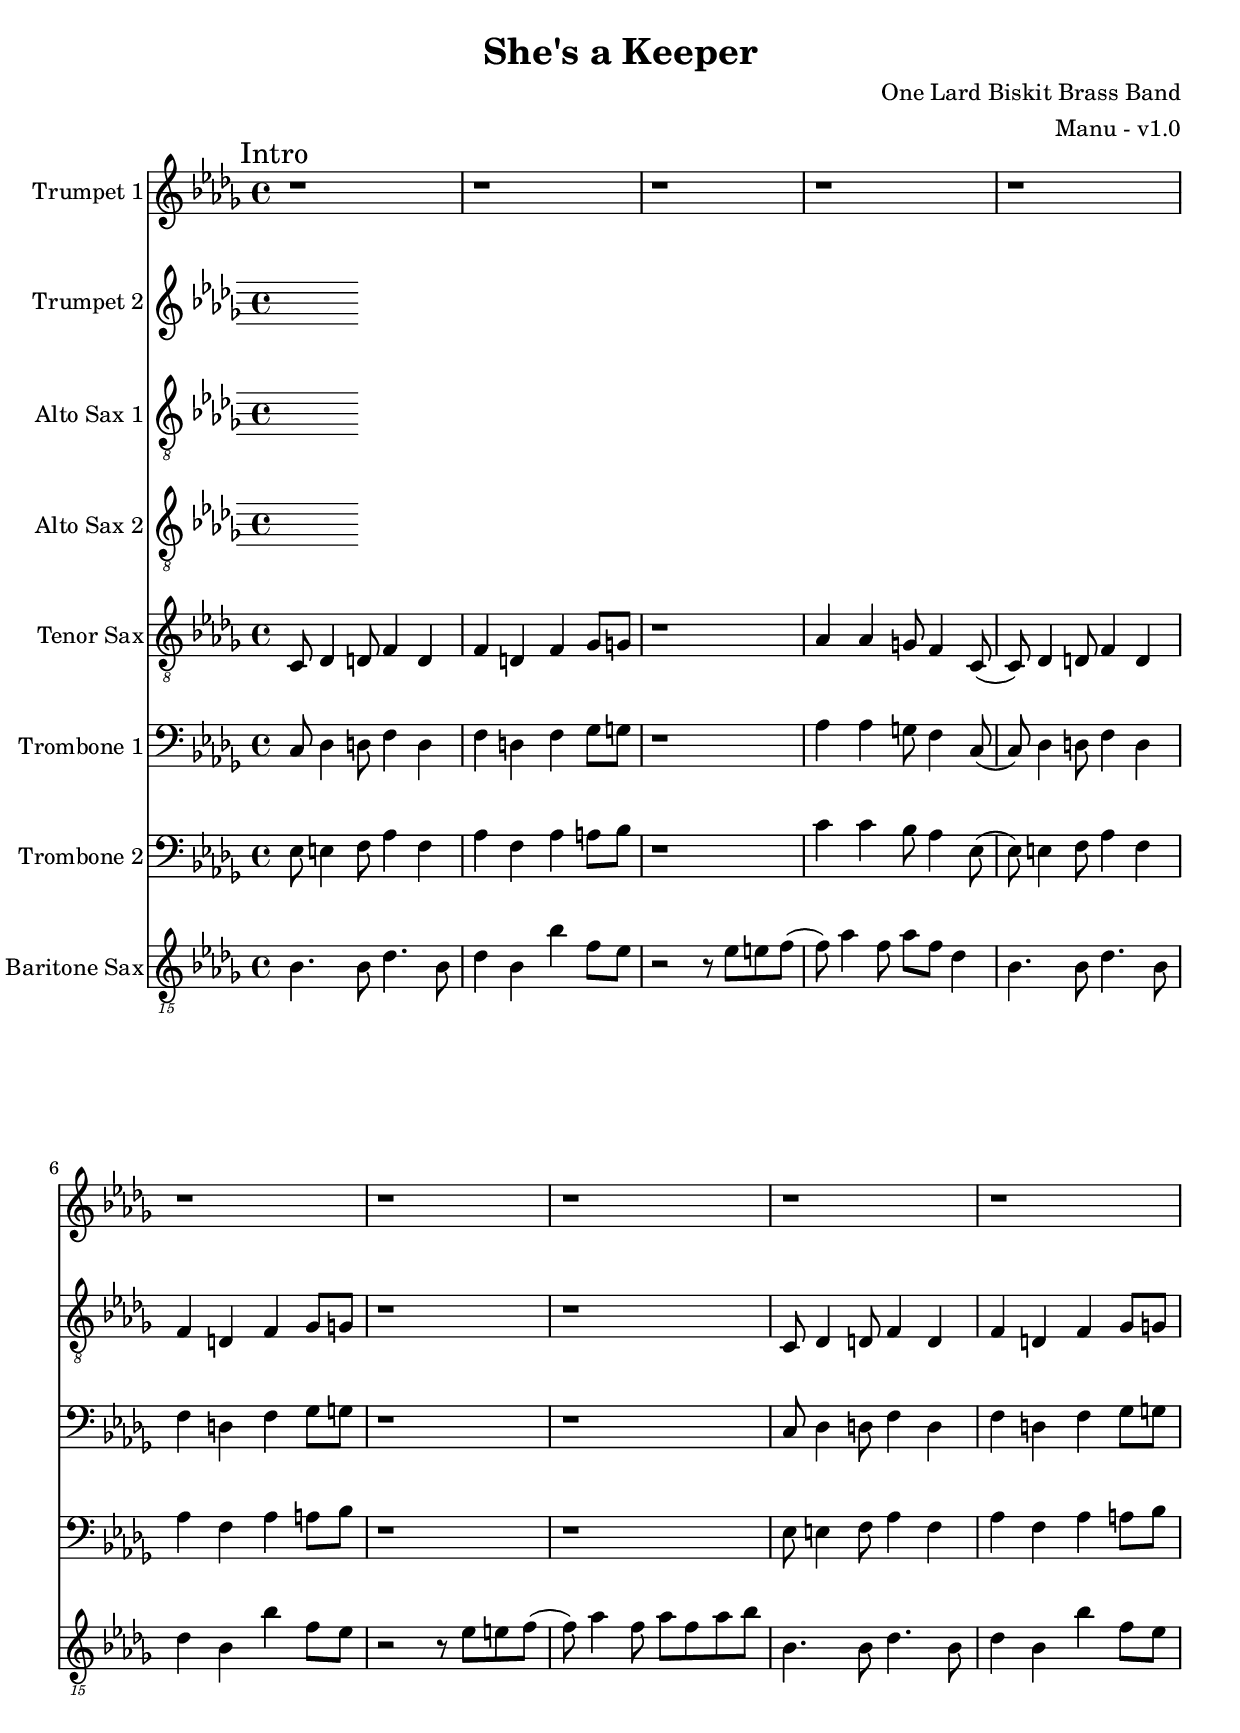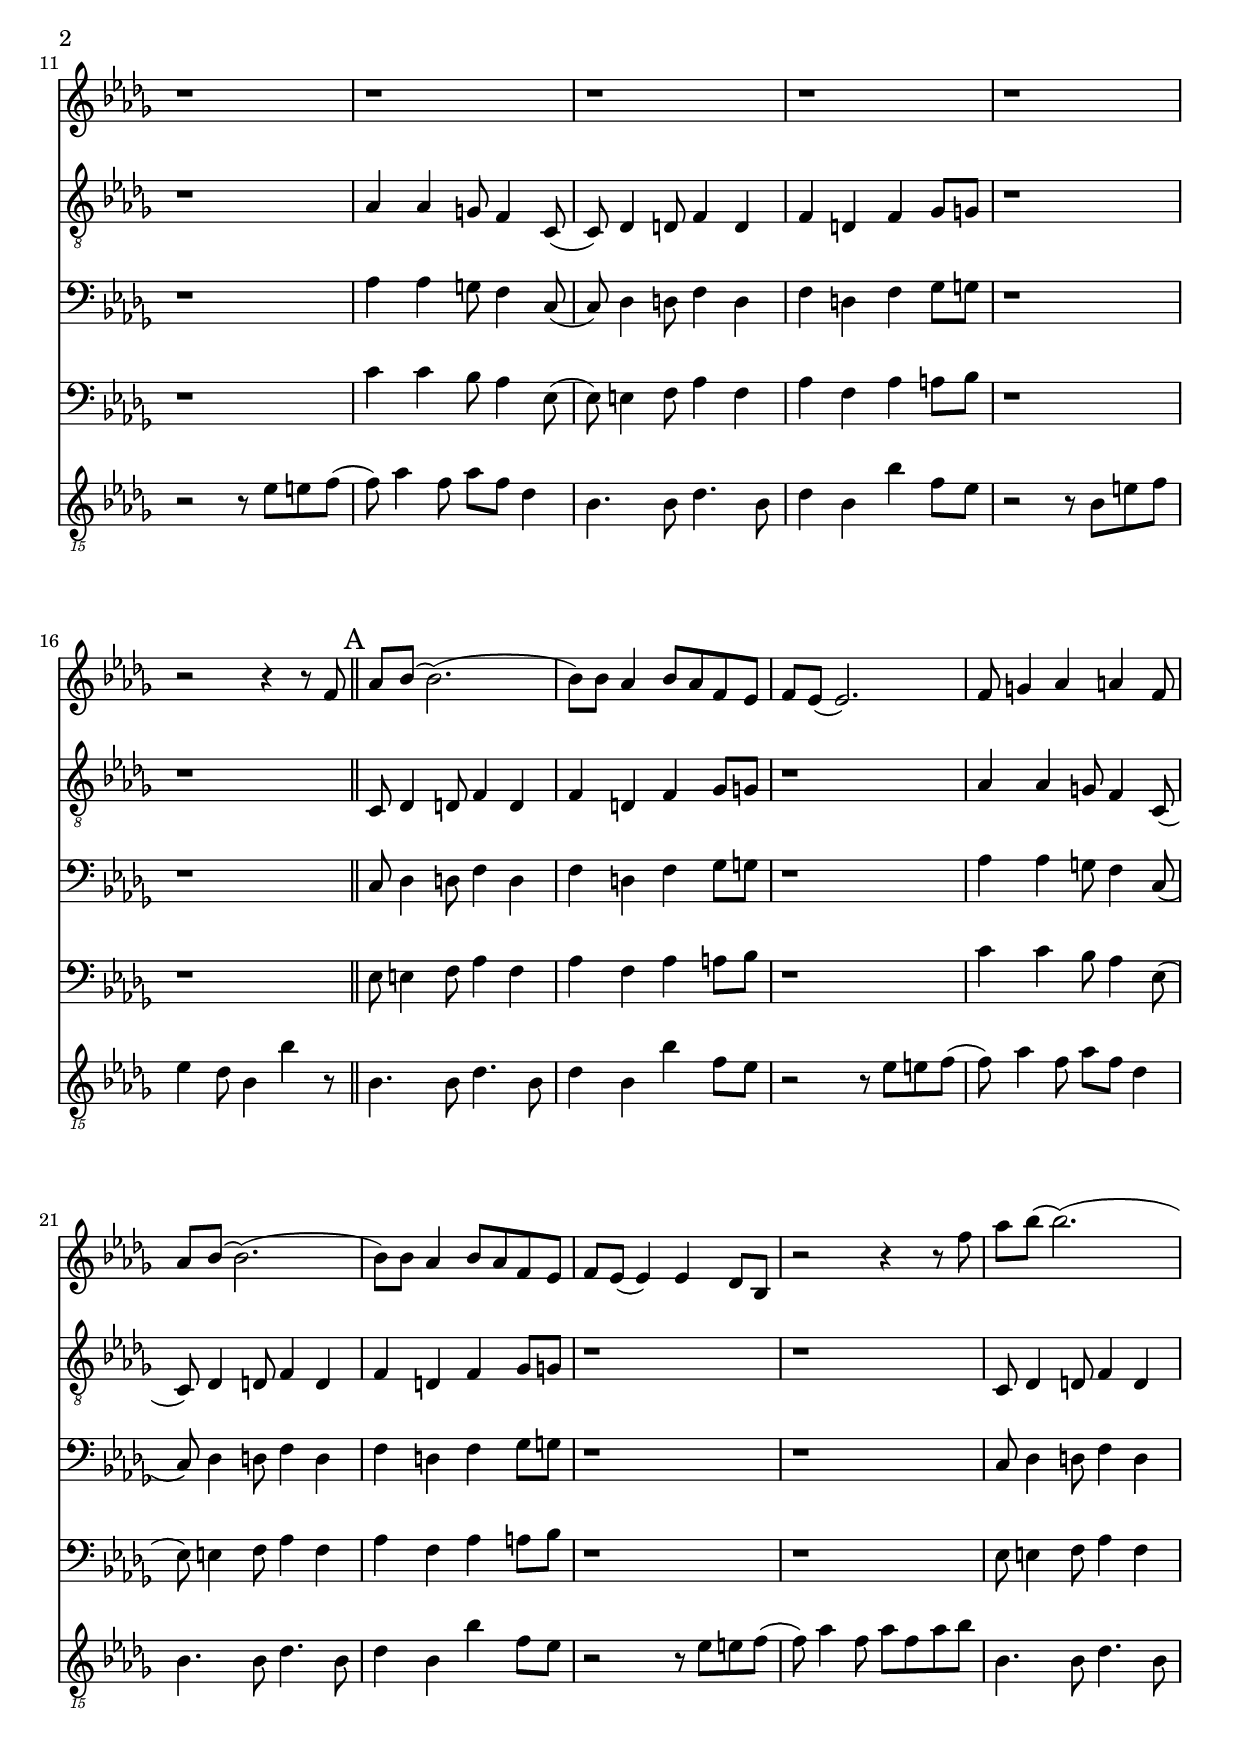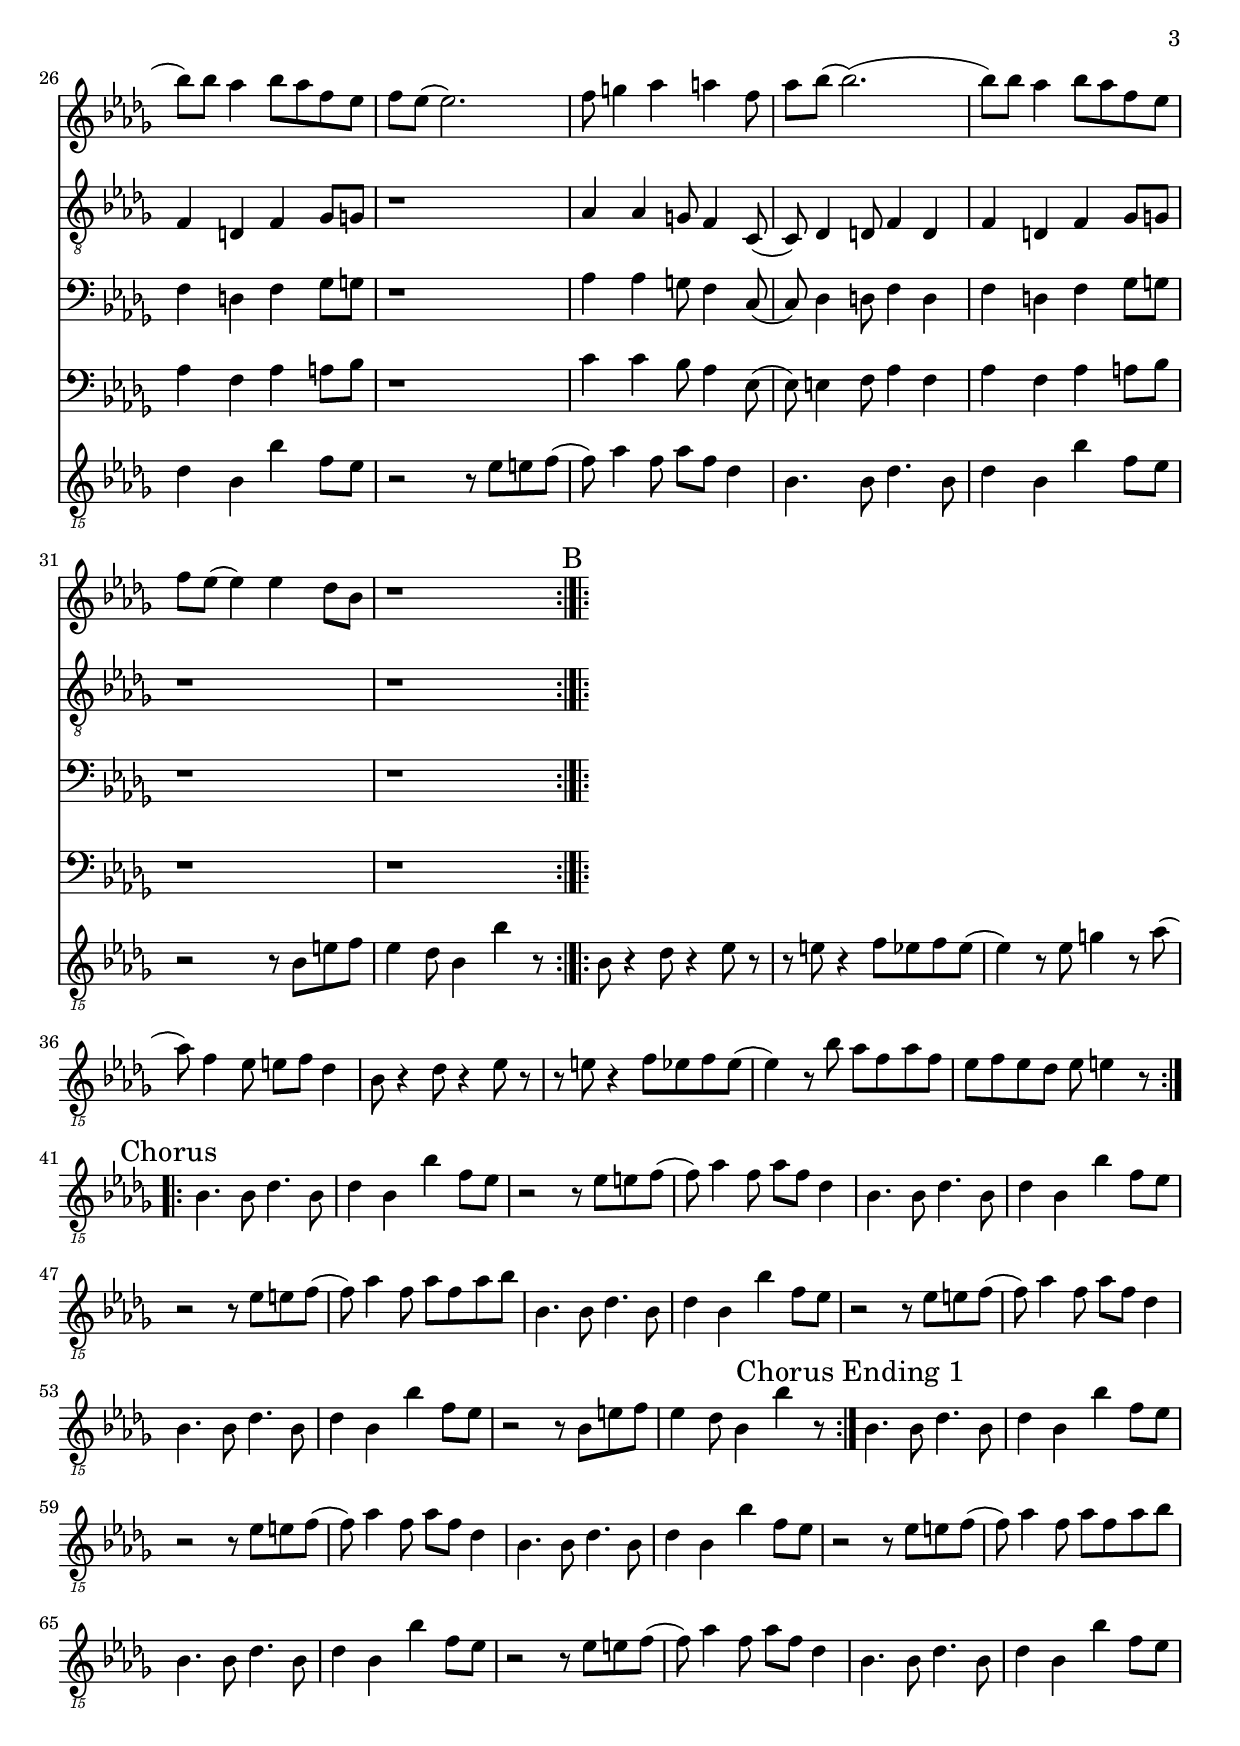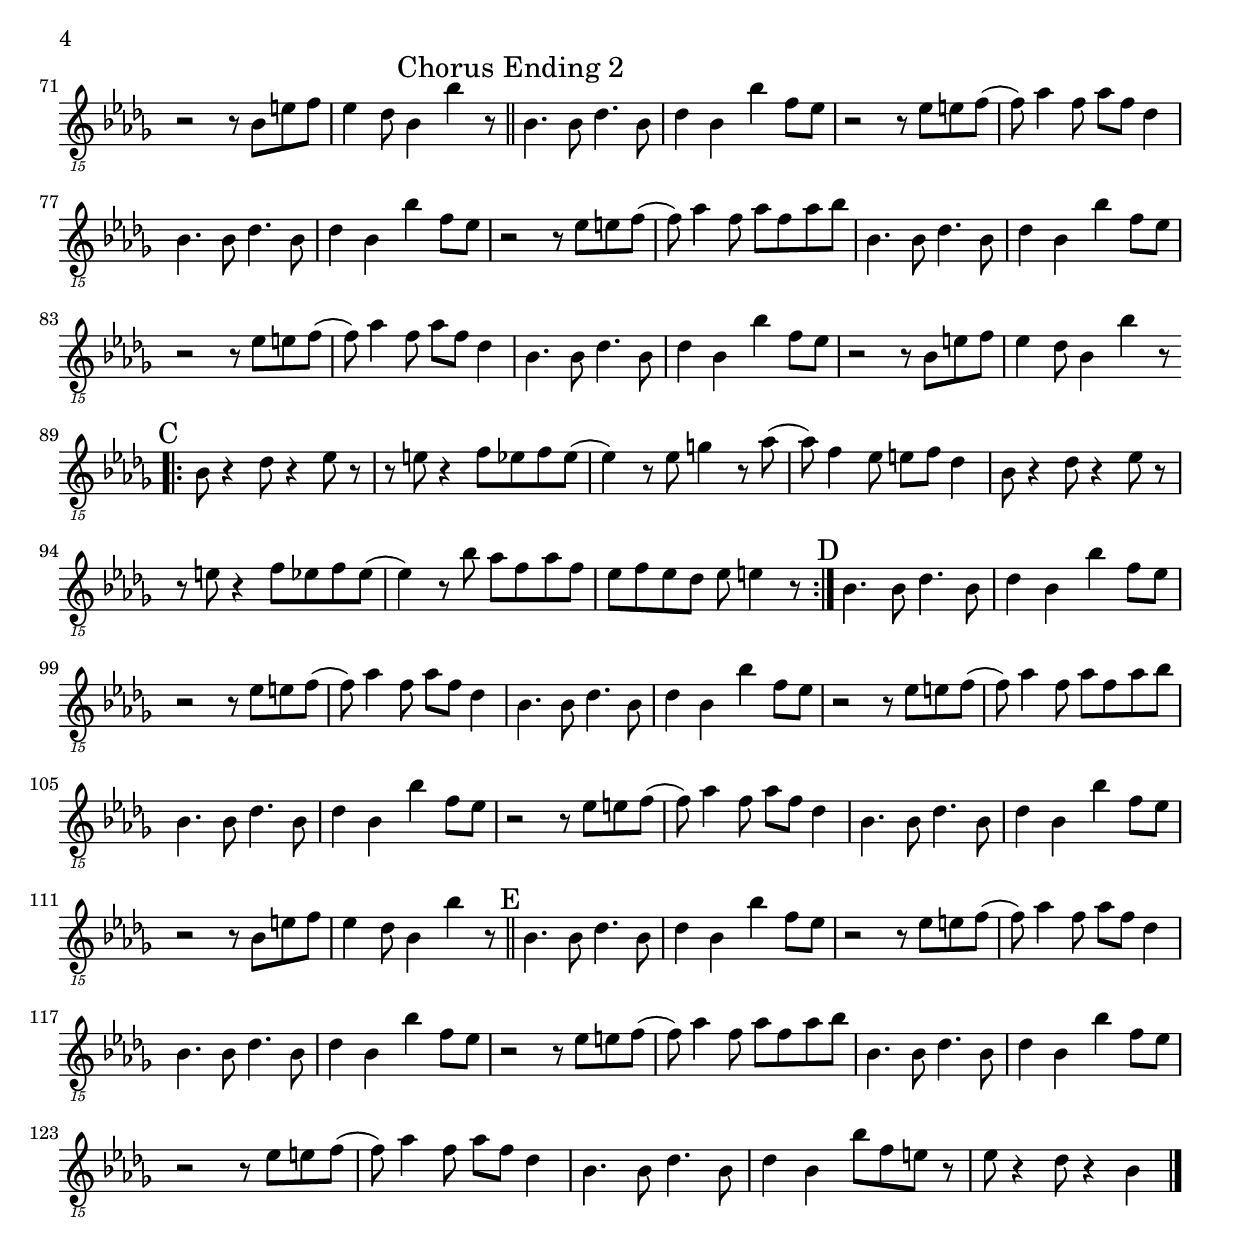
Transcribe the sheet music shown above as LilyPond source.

\version "2.18.2"

global = {
  \key bes \minor
  \time 4/4
}

trumpetBbOne = \relative c'' {
  \global

  % Intro
  \mark "Intro"
  r1 | r1 | r1 | r1 |
  r1 | r1 | r1 | r1 |
  r1 | r1 | r1 | r1 |
  r1 | r1 | r1 | r2 r4 r8 f, \bar "||"

  % A
  \mark "A"
  aes8 bes (bes2.) (| bes8) bes aes4 bes8 aes f ees | f ees8 (ees2.) | f8 g4 aes a f8 |
  aes8 bes (bes2.) (| bes8) bes aes4 bes8 aes f ees | f ees8 (ees4) ees des8 bes | r2 r4 r8 f'' |
  aes8 bes (bes2.) (| bes8) bes aes4 bes8 aes f ees | f ees8 (ees2.) | f8 g4 aes a f8 |
  aes8 bes (bes2.) (| bes8) bes aes4 bes8 aes f ees | f ees8 (ees4) ees des8 bes8 | r1 \bar "||"

}

trumpetBbTwo = \relative c'' {
  \global
}

altoSaxOne = \relative c'' {
  \global
}

altoSaxTwo = \relative c'' {
  \global
}

tenorSax = \relative c' {
  \global

  % Intro
  \mark "Intro"
  c,8 des4 d8 f4 d | f d f ges8 g | r1 | aes4 aes g8 f4 c8 (|
  c8) des4 d8 f4 d | f d f ges8 g | r1 | r1 |
  c,8 des4 d8 f4 d | f d f ges8 g | r1 | aes4 aes g8 f4 c8 (|
  c8) des4 d8 f4 d | f d f ges8 g | r1 | r1 \bar "||"

  % A
  \mark "A"
  c,8 des4 d8 f4 d | f d f ges8 g | r1 | aes4 aes g8 f4 c8 (|
  c8) des4 d8 f4 d | f d f ges8 g | r1 | r1 |
  c,8 des4 d8 f4 d | f d f ges8 g | r1 | aes4 aes g8 f4 c8 (|
  c8) des4 d8 f4 d | f d f ges8 g | r1 | r1 \bar ":|.|:"
}

tromboneOne = \relative c {
  \global

  % Intro
  \mark "Intro"
  c8 des4 d8 f4 d | f d f ges8 g | r1 | aes4 aes g8 f4 c8 (|
  c8) des4 d8 f4 d | f d f ges8 g | r1 | r1 |
  c,8 des4 d8 f4 d | f d f ges8 g | r1 | aes4 aes g8 f4 c8 (|
  c8) des4 d8 f4 d | f d f ges8 g | r1 | r1 \bar "||"

  % A
  \mark "A"
  c,8 des4 d8 f4 d | f d f ges8 g | r1 | aes4 aes g8 f4 c8 (|
  c8) des4 d8 f4 d | f d f ges8 g | r1 | r1 |
  c,8 des4 d8 f4 d | f d f ges8 g | r1 | aes4 aes g8 f4 c8 (|
  c8) des4 d8 f4 d | f d f ges8 g | r1 | r1 \bar ":|.|:"
}

tromboneTwo = \relative c {
  \global

  % Intro
  \mark "Intro"
  ees8 e4 f8 aes4 f | aes f aes a8 bes | r1 | c4 c bes8 aes4 ees8 (|
  ees8) e4 f8 aes4 f | aes f aes a8 bes | r1 | r1 |
  ees,8 e4 f8 aes4 f | aes f aes a8 bes | r1 | c4 c bes8 aes4 ees8 (|
  ees8) e4 f8 aes4 f | aes f aes a8 bes | r1 | r1 \bar "||"

  % A
  \mark "A"
  ees,8 e4 f8 aes4 f | aes f aes a8 bes | r1 | c4 c bes8 aes4 ees8 (|
  ees8) e4 f8 aes4 f | aes f aes a8 bes | r1 | r1 |
  ees,8 e4 f8 aes4 f | aes f aes a8 bes | r1 | c4 c bes8 aes4 ees8 (|
  ees8) e4 f8 aes4 f | aes f aes a8 bes | r1 | r1 | \bar ":|.|:"
}

baritoneSax = \relative c {
  \global

  % Intro
  \mark "Intro"
  bes4. bes8 des4. bes8 | des4 bes bes' f8 ees | r2 r8 ees e f (| f) aes4 f8 aes f des4 |
  bes4. bes8 des4. bes8 | des4 bes bes' f8 ees | r2 r8 ees e f (| f) aes4 f8 aes f aes8 bes |
  bes,4. bes8 des4. bes8 | des4 bes bes' f8 ees | r2 r8 ees e f (| f) aes4 f8 aes f des4 |
  bes4. bes8 des4. bes8 | des4 bes bes' f8 ees | r2 r8 bes e f | ees4 des8 bes4 bes'4 r8 \bar "||"

  % A
  \mark "A"
  bes,4. bes8 des4. bes8 | des4 bes bes' f8 ees | r2 r8 ees e f (| f) aes4 f8 aes f des4 |
  bes4. bes8 des4. bes8 | des4 bes bes' f8 ees | r2 r8 ees e f (| f) aes4 f8 aes f aes8 bes |
  bes,4. bes8 des4. bes8 | des4 bes bes' f8 ees | r2 r8 ees e f (| f) aes4 f8 aes f des4 |
  bes4. bes8 des4. bes8 | des4 bes bes' f8 ees | r2 r8 bes e f | ees4 des8 bes4 bes'4 r8 \bar ":|.|:"

  % B
  \mark "B"
  bes,8 r4 des8 r4 ees8 r8 | r8 e r4 f8 ees f ees8 (| ees4) r8 ees8 g4 r8 aes8 (| aes8) f4 ees8 e f des4 |
  bes8 r4 des8 r4 ees8 r8 | r8 e r4 f8 ees f ees8 (| ees4) r8 bes' aes f aes f ees f ees des ees e4 r8 \bar ":|.|:"

  % Chorus
  \mark "Chorus"
  bes4. bes8 des4. bes8 | des4 bes bes' f8 ees | r2 r8 ees e f (| f) aes4 f8 aes f des4 |
  bes4. bes8 des4. bes8 | des4 bes bes' f8 ees | r2 r8 ees e f (| f) aes4 f8 aes f aes8 bes |
  bes,4. bes8 des4. bes8 | des4 bes bes' f8 ees | r2 r8 ees e f (| f) aes4 f8 aes f des4 |
  bes4. bes8 des4. bes8 | des4 bes bes' f8 ees | r2 r8 bes e f | ees4 des8 bes4 bes'4 r8 \bar ":|."

  % Chorus ending 1
  \mark "Chorus Ending 1"
  bes,4. bes8 des4. bes8 | des4 bes bes' f8 ees | r2 r8 ees e f (| f) aes4 f8 aes f des4 |
  bes4. bes8 des4. bes8 | des4 bes bes' f8 ees | r2 r8 ees e f (| f) aes4 f8 aes f aes8 bes |
  bes,4. bes8 des4. bes8 | des4 bes bes' f8 ees | r2 r8 ees e f (| f) aes4 f8 aes f des4 |
  bes4. bes8 des4. bes8 | des4 bes bes' f8 ees | r2 r8 bes e f | ees4 des8 bes4 bes'4 r8 \bar "||"

  % Chorus ending 2
  \mark "Chorus Ending 2"
  bes,4. bes8 des4. bes8 | des4 bes bes' f8 ees | r2 r8 ees e f (| f) aes4 f8 aes f des4 |
  bes4. bes8 des4. bes8 | des4 bes bes' f8 ees | r2 r8 ees e f (| f) aes4 f8 aes f aes8 bes |
  bes,4. bes8 des4. bes8 | des4 bes bes' f8 ees | r2 r8 ees e f (| f) aes4 f8 aes f des4 |
  bes4. bes8 des4. bes8 | des4 bes bes' f8 ees | r2 r8 bes e f | ees4 des8 bes4 bes'4 r8 \bar ".|:"

  % C
  \mark "C"
  bes,8 r4 des8 r4 ees8 r8 | r8 e r4 f8 ees f ees8 (| ees4) r8 ees8 g4 r8 aes8 (| aes8) f4 ees8 e f des4 |
  bes8 r4 des8 r4 ees8 r8 | r8 e r4 f8 ees f ees8 (| ees4) r8 bes' aes f aes f ees f ees des ees e4 r8 \bar ":|."

  % D
  \mark "D"
  bes4. bes8 des4. bes8 | des4 bes bes' f8 ees | r2 r8 ees e f (| f) aes4 f8 aes f des4 |
  bes4. bes8 des4. bes8 | des4 bes bes' f8 ees | r2 r8 ees e f (| f) aes4 f8 aes f aes8 bes |
  bes,4. bes8 des4. bes8 | des4 bes bes' f8 ees | r2 r8 ees e f (| f) aes4 f8 aes f des4 |
  bes4. bes8 des4. bes8 | des4 bes bes' f8 ees | r2 r8 bes e f | ees4 des8 bes4 bes'4 r8 \bar "||"

  % E
  \mark "E"
  bes,4. bes8 des4. bes8 | des4 bes bes' f8 ees | r2 r8 ees e f (| f) aes4 f8 aes f des4 |
  bes4. bes8 des4. bes8 | des4 bes bes' f8 ees | r2 r8 ees e f (| f) aes4 f8 aes f aes8 bes |
  bes,4. bes8 des4. bes8 | des4 bes bes' f8 ees | r2 r8 ees e f (| f) aes4 f8 aes f des4 |
  bes4. bes8 des4. bes8 | des4 bes bes'8 f8 e8 r8 | ees8 r4 des8 r4 bes \bar "|."


}

trumpetBbOnePart = \new Staff \with {
  instrumentName = "Trumpet 1"
  midiInstrument = "trumpet"
} \trumpetBbOne

trumpetBbTwoPart = \new Staff \with {
  instrumentName = "Trumpet 2"
  midiInstrument = "trumpet"
} \trumpetBbTwo

altoSaxOnePart = \new Staff \with {
  instrumentName = "Alto Sax 1"
  midiInstrument = "alto sax"
} { \clef "treble_8" \altoSaxOne }

altoSaxTwoPart = \new Staff \with {
  instrumentName = "Alto Sax 2"
  midiInstrument = "alto sax"
} { \clef "treble_8" \altoSaxTwo }

tenorSaxPart = \new Staff \with {
  instrumentName = "Tenor Sax"
  midiInstrument = "tenor sax"
} { \clef "treble_8" \tenorSax }

tromboneOnePart = \new Staff \with {
  instrumentName = "Trombone 1"
  midiInstrument = "trombone"
} { \clef bass \tromboneOne }

tromboneTwoPart = \new Staff \with {
  instrumentName = "Trombone 2"
  midiInstrument = "trombone"
} { \clef bass \tromboneTwo }

baritoneSaxPart = \new Staff \with {
  instrumentName = "Baritone Sax"
  midiInstrument = "baritone sax"
} { \clef "treble_15" \baritoneSax }

\book {
  \paper {
    print-all-headers = ##t
  }

  \score {
    \header {
      title = "She's a Keeper"
      composer = "One Lard Biskit Brass Band"
      arranger = "Manu - v1.0"
    }

    <<
      \trumpetBbOnePart
      \trumpetBbTwoPart
      \altoSaxOnePart
      \altoSaxTwoPart
      \tenorSaxPart
      \tromboneOnePart
      \tromboneTwoPart
      \baritoneSaxPart
    >>
    \layout { }
    \midi {
      \context {
        \Score
        tempoWholesPerMinute = #(ly:make-moment 208 4)
      }
    }
  }
%{
  \pageBreak

  \score {
    \header {
      title = "Funky Nassau"
      composer = "Magicaboola Brass Band"
      arranger = "Manu - v1.0"
    }
    <<
      \transpose c d \trumpetBbOnePart
    >>
  }

  \pageBreak

  \score {
    \header {
      title = "Funky Nassau"
      composer = "Magicaboola Brass Band"
      arranger = "Manu - v1.0"
    }
    <<
      \transpose c d \trumpetBbTwoPart
    >>
  }

  \pageBreak

  \score {
    \header {
      title = "Funky Nassau"
      composer = "Magicaboola Brass Band"
      arranger = "Manu - v1.0"
    }
    <<
      \transpose c a, \altoSaxOnePart
    >>
  }

  \pageBreak

  \score {
    \header {
      title = "Funky Nassau"
      composer = "Magicaboola Brass Band"
      arranger = "Manu - v1.0"
    }
    <<
      \transpose c a, \altoSaxTwoPart
    >>
  }

  \pageBreak

  \score {
    \header {
      title = "Funky Nassau"
      composer = "Magicaboola Brass Band"
      arranger = "Manu - v1.0"
    }
    <<
      \transpose c d \tenorSaxPart
    >>
  }

  \pageBreak

  \score {
    \header {
      title = "Funky Nassau"
      composer = "Magicaboola Brass Band"
      arranger = "Manu - v1.0"
    }
    <<
      \trombonePart
    >>
  }

  \pageBreak

  \score {
    \header {
      title = "Funky Nassau"
      composer = "Magicaboola Brass Band"
      arranger = "Manu - v1.0"
    }
    <<
      \transpose c a, \baritoneSaxPart
    >>
  }
%}
}

